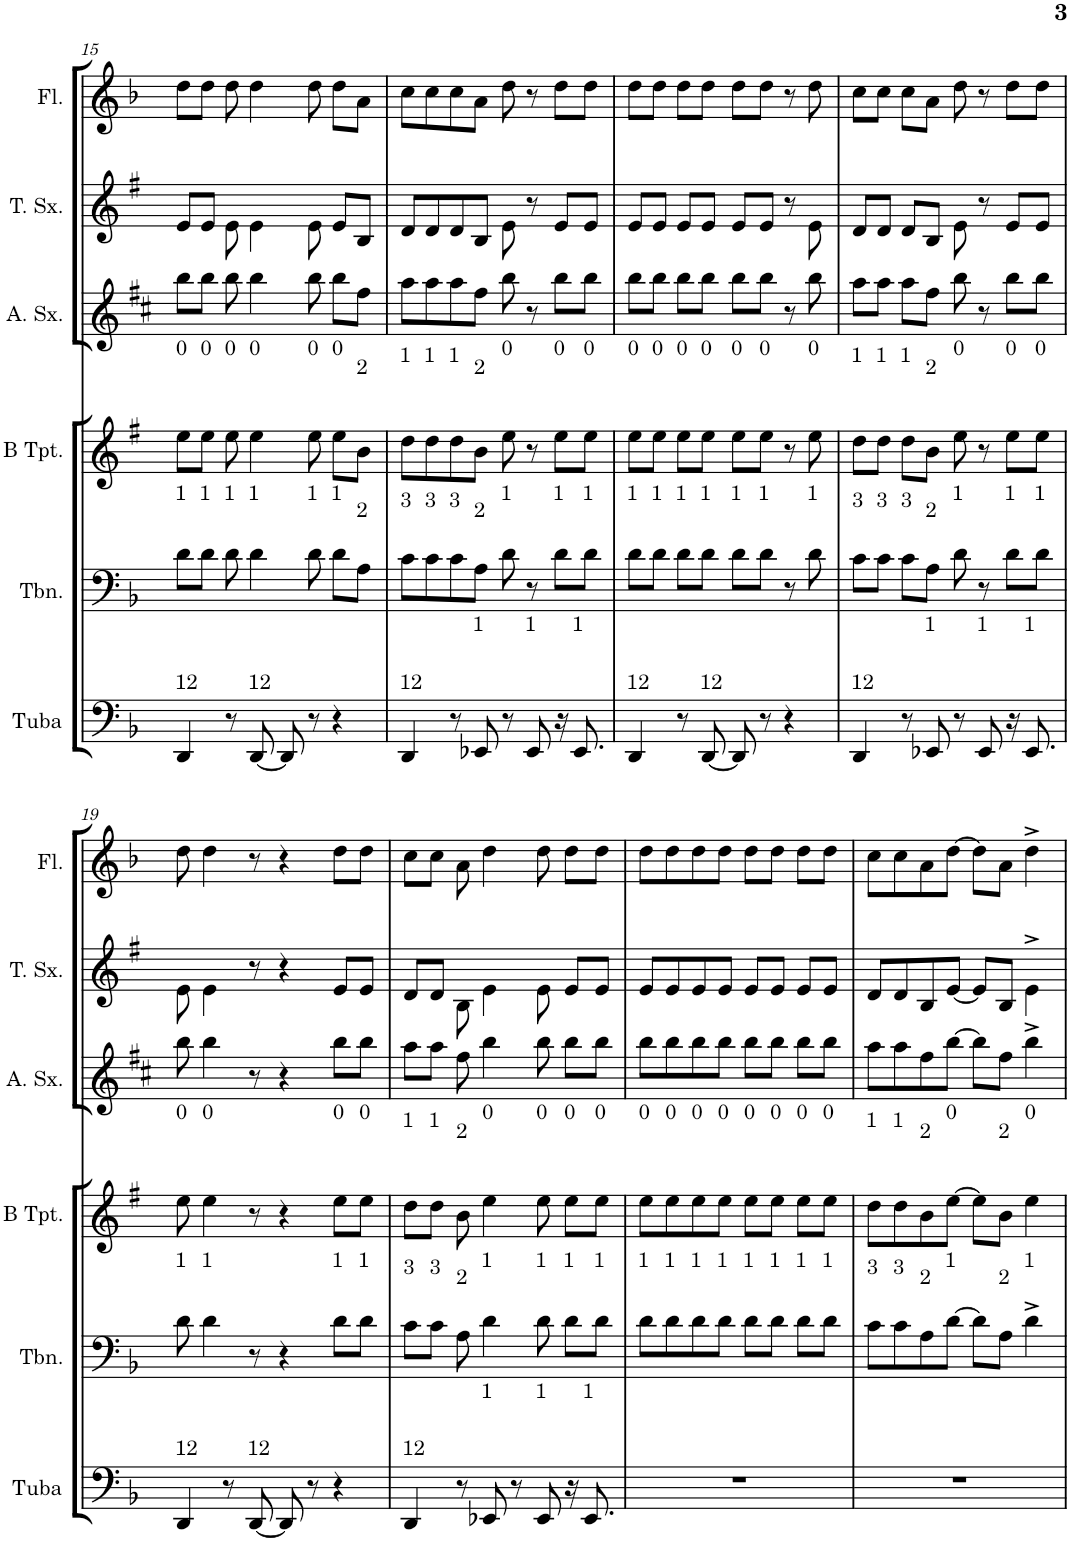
**kern	**kern	**kern	**kern	**kern	**kern
*part6	*part5	*part4	*part3	*part2	*part1
*staff6	*staff5	*staff4	*staff3	*staff2	*staff1
*I"Tuba	*I"Trombone	*I"Trumpet in B	*I"Alto Sax.	*I"Tenor Sax.	*I"Flauta Transversal
*I'Tuba	*I'Tbn.	*	*I'A. Sx.	*I'T. Sx.	*I'Fl.
!!LO:PB:g=z
*clefF4	*clefF4	*clefG2	*clefG2	*clefG2	*clefG2
*	*	*Trd1c2	*Trd5c9	*Trd8c14	*
*k[b-]	*k[b-]	*k[f#]	*k[f#c#]	*k[f#]	*k[b-]
*d:	*d:	*e:	*b:	*e:	*d:
*M4/4	*M4/4	*M4/4	*M4/4	*M4/4	*M4/4
*met(c)	*met(c)	*met(c)	*met(c)	*met(c)	*met(c)
=15	=15	=15	=15	=15	=15
!	!	!LO:TX:a:t=0	!	!	!
!	!LO:TX:a:t=1	!	!	!	!
!LO:TX:a:t=12	!	!	!	!	!
4DD/	8d\L	8ee\L	8bb\L	8e/L	8dd\L
!	!	!LO:TX:a:t=0	!	!	!
!	!LO:TX:a:t=1	!	!	!	!
.	8d\J	8ee\J	8bb\J	8e/J	8dd\J
!	!	!LO:TX:a:t=0	!	!	!
!	!LO:TX:a:t=1	!	!	!	!
8r	8d\	8ee\	8bb\	8e\	8dd\
!	!	!LO:TX:a:t=0	!	!	!
!	!LO:TX:a:t=1	!	!	!	!
!LO:TX:a:t=12	!	!	!	!	!
[8DD/	4d\	4ee\	4bb\	4e\	4dd\
8DD/]	.	.	.	.	.
!	!	!LO:TX:a:t=0	!	!	!
!	!LO:TX:a:t=1	!	!	!	!
8r	8d\	8ee\	8bb\	8e\	8dd\
!	!	!LO:TX:a:t=0	!	!	!
!	!LO:TX:a:t=1	!	!	!	!
4r	8d\L	8ee\L	8bb\L	8e/L	8dd\L
!	!	!LO:TX:a:t=2	!	!	!
!	!LO:TX:a:t=2	!	!	!	!
.	8A\J	8b\J	8ff#\J	8B/J	8a\J
=16	=16	=16	=16	=16	=16
!	!	!LO:TX:a:t=1	!	!	!
!	!LO:TX:a:t=3	!	!	!	!
!LO:TX:a:t=12	!	!	!	!	!
4DD/	8c\L	8dd\L	8aa\L	8d/L	8cc\L
!	!	!LO:TX:a:t=1	!	!	!
!	!LO:TX:a:t=3	!	!	!	!
.	8c\	8dd\	8aa\	8d/	8cc\
!	!	!LO:TX:a:t=1	!	!	!
!	!LO:TX:a:t=3	!	!	!	!
8r	8c\	8dd\	8aa\	8d/	8cc\
!	!	!LO:TX:a:t=2	!	!	!
!	!LO:TX:a:t=2	!	!	!	!
!LO:TX:a:t=1	!	!	!	!	!
8EE-X/	8A\J	8b\J	8ff#\J	8B/J	8a\J
!	!	!LO:TX:a:t=0	!	!	!
!	!LO:TX:a:t=1	!	!	!	!
8r	8d\	8ee\	8bb\	8e\	8dd\
!LO:TX:a:t=1	!	!	!	!	!
8EE-/	8r	8r	8r	8r	8r
!	!	!LO:TX:a:t=0	!	!	!
!	!LO:TX:a:t=1	!	!	!	!
16r	8d\L	8ee\L	8bb\L	8e/L	8dd\L
!LO:TX:a:t=1	!	!	!	!	!
8.EE-/	.	.	.	.	.
!	!	!LO:TX:a:t=0	!	!	!
!	!LO:TX:a:t=1	!	!	!	!
.	8d\J	8ee\J	8bb\J	8e/J	8dd\J
=17	=17	=17	=17	=17	=17
!	!	!LO:TX:a:t=0	!	!	!
!	!LO:TX:a:t=1	!	!	!	!
!LO:TX:a:t=12	!	!	!	!	!
4DD/	8d\L	8ee\L	8bb\L	8e/L	8dd\L
!	!	!LO:TX:a:t=0	!	!	!
!	!LO:TX:a:t=1	!	!	!	!
.	8d\J	8ee\J	8bb\J	8e/J	8dd\J
!	!	!LO:TX:a:t=0	!	!	!
!	!LO:TX:a:t=1	!	!	!	!
8r	8d\L	8ee\L	8bb\L	8e/L	8dd\L
!	!	!LO:TX:a:t=0	!	!	!
!	!LO:TX:a:t=1	!	!	!	!
!LO:TX:a:t=12	!	!	!	!	!
[8DD/	8d\J	8ee\J	8bb\J	8e/J	8dd\J
!	!	!LO:TX:a:t=0	!	!	!
!	!LO:TX:a:t=1	!	!	!	!
8DD/]	8d\L	8ee\L	8bb\L	8e/L	8dd\L
!	!	!LO:TX:a:t=0	!	!	!
!	!LO:TX:a:t=1	!	!	!	!
8r	8d\J	8ee\J	8bb\J	8e/J	8dd\J
4r	8r	8r	8r	8r	8r
!	!	!LO:TX:a:t=0	!	!	!
!	!LO:TX:a:t=1	!	!	!	!
.	8d\	8ee\	8bb\	8e\	8dd\
=18	=18	=18	=18	=18	=18
!	!	!LO:TX:a:t=1	!	!	!
!	!LO:TX:a:t=3	!	!	!	!
!LO:TX:a:t=12	!	!	!	!	!
4DD/	8c\L	8dd\L	8aa\L	8d/L	8cc\L
!	!	!LO:TX:a:t=1	!	!	!
!	!LO:TX:a:t=3	!	!	!	!
.	8c\J	8dd\J	8aa\J	8d/J	8cc\J
!	!	!LO:TX:a:t=1	!	!	!
!	!LO:TX:a:t=3	!	!	!	!
8r	8c\L	8dd\L	8aa\L	8d/L	8cc\L
!	!	!LO:TX:a:t=2	!	!	!
!	!LO:TX:a:t=2	!	!	!	!
!LO:TX:a:t=1	!	!	!	!	!
8EE-X/	8A\J	8b\J	8ff#\J	8B/J	8a\J
!	!	!LO:TX:a:t=0	!	!	!
!	!LO:TX:a:t=1	!	!	!	!
8r	8d\	8ee\	8bb\	8e\	8dd\
!LO:TX:a:t=1	!	!	!	!	!
8EE-/	8r	8r	8r	8r	8r
!	!	!LO:TX:a:t=0	!	!	!
!	!LO:TX:a:t=1	!	!	!	!
16r	8d\L	8ee\L	8bb\L	8e/L	8dd\L
!LO:TX:a:t=1	!	!	!	!	!
8.EE-/	.	.	.	.	.
!	!	!LO:TX:a:t=0	!	!	!
!	!LO:TX:a:t=1	!	!	!	!
.	8d\J	8ee\J	8bb\J	8e/J	8dd\J
!!LO:LB:g=z
=19	=19	=19	=19	=19	=19
!	!	!LO:TX:a:t=0	!	!	!
!	!LO:TX:a:t=1	!	!	!	!
!LO:TX:a:t=12	!	!	!	!	!
4DD/	8d\	8ee\	8bb\	8e\	8dd\
!	!	!LO:TX:a:t=0	!	!	!
!	!LO:TX:a:t=1	!	!	!	!
.	4d\	4ee\	4bb\	4e\	4dd\
8r	.	.	.	.	.
!LO:TX:a:t=12	!	!	!	!	!
[8DD/	8r	8r	8r	8r	8r
8DD/]	4r	4r	4r	4r	4r
8r	.	.	.	.	.
!	!	!LO:TX:a:t=0	!	!	!
!	!LO:TX:a:t=1	!	!	!	!
4r	8d\L	8ee\L	8bb\L	8e/L	8dd\L
!	!	!LO:TX:a:t=0	!	!	!
!	!LO:TX:a:t=1	!	!	!	!
.	8d\J	8ee\J	8bb\J	8e/J	8dd\J
=20	=20	=20	=20	=20	=20
!	!	!LO:TX:a:t=1	!	!	!
!	!LO:TX:a:t=3	!	!	!	!
!LO:TX:a:t=12	!	!	!	!	!
4DD/	8c\L	8dd\L	8aa\L	8d/L	8cc\L
!	!	!LO:TX:a:t=1	!	!	!
!	!LO:TX:a:t=3	!	!	!	!
.	8c\J	8dd\J	8aa\J	8d/J	8cc\J
!	!	!LO:TX:a:t=2	!	!	!
!	!LO:TX:a:t=2	!	!	!	!
8r	8A\	8b\	8ff#\	8B\	8a\
!	!	!LO:TX:a:t=0	!	!	!
!	!LO:TX:a:t=1	!	!	!	!
!LO:TX:a:t=1	!	!	!	!	!
8EE-X/	4d\	4ee\	4bb\	4e\	4dd\
8r	.	.	.	.	.
!	!	!LO:TX:a:t=0	!	!	!
!	!LO:TX:a:t=1	!	!	!	!
!LO:TX:a:t=1	!	!	!	!	!
8EE-/	8d\	8ee\	8bb\	8e\	8dd\
!	!	!LO:TX:a:t=0	!	!	!
!	!LO:TX:a:t=1	!	!	!	!
16r	8d\L	8ee\L	8bb\L	8e/L	8dd\L
!LO:TX:a:t=1	!	!	!	!	!
8.EE-/	.	.	.	.	.
!	!	!LO:TX:a:t=0	!	!	!
!	!LO:TX:a:t=1	!	!	!	!
.	8d\J	8ee\J	8bb\J	8e/J	8dd\J
=21	=21	=21	=21	=21	=21
!	!	!LO:TX:a:t=0	!	!	!
!	!LO:TX:a:t=1	!	!	!	!
1r	8d\L	8ee\L	8bb\L	8e/L	8dd\L
!	!	!LO:TX:a:t=0	!	!	!
!	!LO:TX:a:t=1	!	!	!	!
.	8d\	8ee\	8bb\	8e/	8dd\
!	!	!LO:TX:a:t=0	!	!	!
!	!LO:TX:a:t=1	!	!	!	!
.	8d\	8ee\	8bb\	8e/	8dd\
!	!	!LO:TX:a:t=0	!	!	!
!	!LO:TX:a:t=1	!	!	!	!
.	8d\J	8ee\J	8bb\J	8e/J	8dd\J
!	!	!LO:TX:a:t=0	!	!	!
!	!LO:TX:a:t=1	!	!	!	!
.	8d\L	8ee\L	8bb\L	8e/L	8dd\L
!	!	!LO:TX:a:t=0	!	!	!
!	!LO:TX:a:t=1	!	!	!	!
.	8d\J	8ee\J	8bb\J	8e/J	8dd\J
!	!	!LO:TX:a:t=0	!	!	!
!	!LO:TX:a:t=1	!	!	!	!
.	8d\L	8ee\L	8bb\L	8e/L	8dd\L
!	!	!LO:TX:a:t=0	!	!	!
!	!LO:TX:a:t=1	!	!	!	!
.	8d\J	8ee\J	8bb\J	8e/J	8dd\J
=22	=22	=22	=22	=22	=22
!	!	!LO:TX:a:t=1	!	!	!
!	!LO:TX:a:t=3	!	!	!	!
1r	8c\L	8dd\L	8aa\L	8d/L	8cc\L
!	!	!LO:TX:a:t=1	!	!	!
!	!LO:TX:a:t=3	!	!	!	!
.	8c\	8dd\	8aa\	8d/	8cc\
!	!	!LO:TX:a:t=2	!	!	!
!	!LO:TX:a:t=2	!	!	!	!
.	8A\	8b\	8ff#\	8B/	8a\
!	!	!LO:TX:a:t=0	!	!	!
!	!LO:TX:a:t=1	!	!	!	!
.	[8d\J	[8ee\J	[8bb\J	[8e/J	[8dd\J
.	8d\L]	8ee\L]	8bb\L]	8e/L]	8dd\L]
!	!	!LO:TX:a:t=2	!	!	!
!	!LO:TX:a:t=2	!	!	!	!
.	8A\J	8b\J	8ff#\J	8B/J	8a\J
!	!	!LO:TX:a:t=0	!	!	!
!	!LO:TX:a:t=1	!	!	!	!
.	4d^\	4ee\	4bb^\	4e^\	4dd^\
=	=	=	=	=	=
*-	*-	*-	*-	*-	*-
